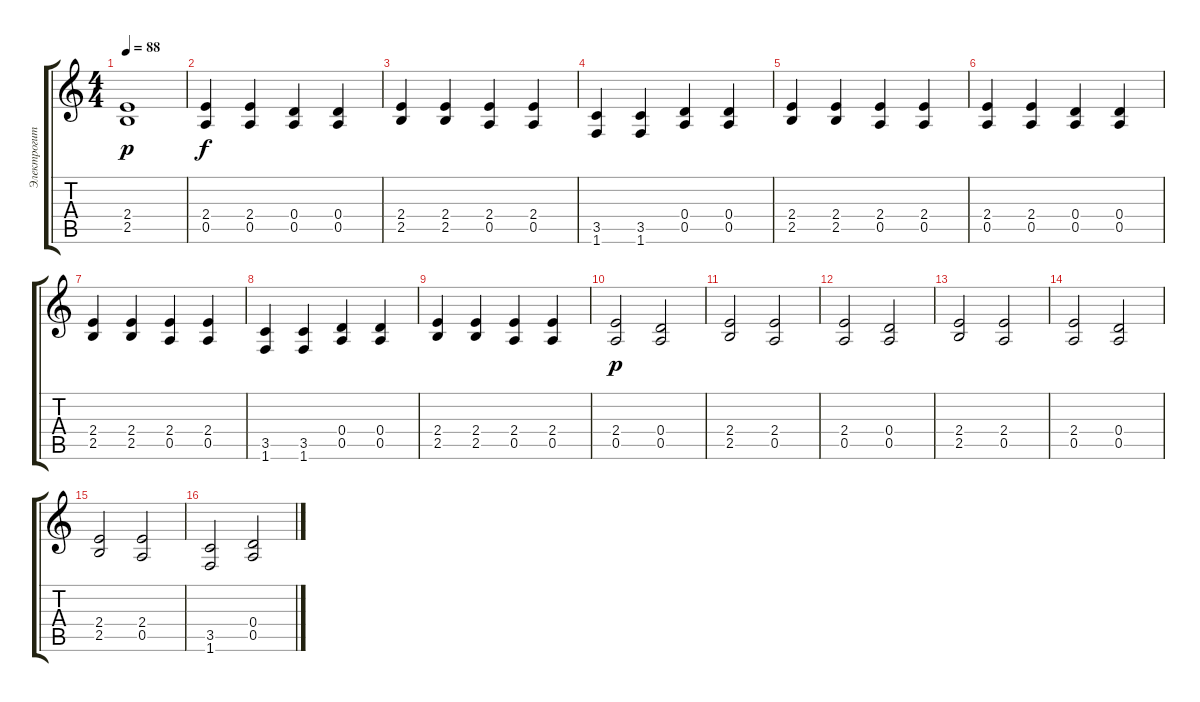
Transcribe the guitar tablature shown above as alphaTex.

\track ("Электрогитара" "Электрогит") {instrument distortionguitar}
\staff {score tabs}
\tuning (E4 B3 G3 D3 A2 E2) {hide}
\ts (4 4)
\tempo 88
\clef g2
\ks c
(2.4 2.5).1{dy p} |
(2.4 0.5).4{dy f} (2.4 0.5).4 (0.4 0.5).4 (0.4 0.5).4 |
(2.4 2.5).4 (2.4 2.5).4 (2.4 0.5).4 (2.4 0.5).4 |
(3.5 1.6).4 (3.5 1.6).4 (0.4 0.5).4 (0.4 0.5).4 |
(2.4 2.5).4 (2.4 2.5).4 (2.4 0.5).4 (2.4 0.5).4 |
(2.4 0.5).4 (2.4 0.5).4 (0.4 0.5).4 (0.4 0.5).4 |
(2.4 2.5).4 (2.4 2.5).4 (2.4 0.5).4 (2.4 0.5).4 |
(3.5 1.6).4 (3.5 1.6).4 (0.4 0.5).4 (0.4 0.5).4 |
(2.4 2.5).4 (2.4 2.5).4 (2.4 0.5).4 (2.4 0.5).4 |
(2.4 0.5).2{dy p} (0.4 0.5).2 |
(2.4 2.5).2 (2.4 0.5).2 |
(2.4 0.5).2 (0.4 0.5).2 |
(2.4 2.5).2 (2.4 0.5).2 |
(2.4 0.5).2 (0.4 0.5).2 |
(2.4 2.5).2 (2.4 0.5).2 |
(3.5 1.6).2 (0.4 0.5).2
